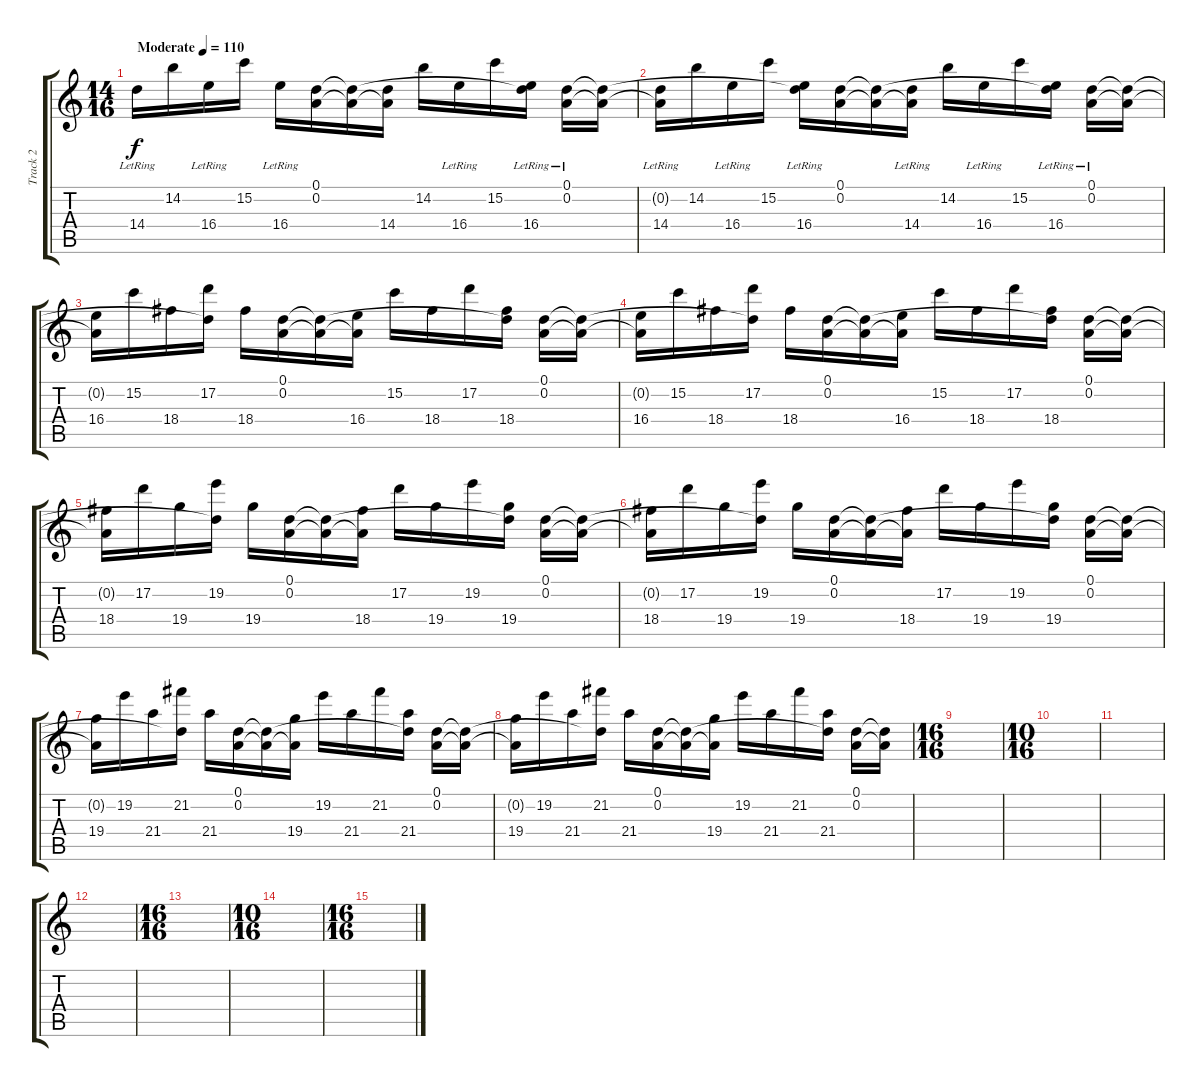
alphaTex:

\track ("Track 2" "Track 2") {instrument electricguitarjazz}
\staff {score tabs}
\tuning (D4 A3 F3 C3 G2 D2) {hide}
\ts (14 16)
\tempo (110 "Moderate")
\clef g2
\ks c
14.4{lr}.16{dy f instrument electricguitarjazz} 14.2.16 16.4{lr}.16 15.2.16 16.4{lr}.16 (0.1 0.2).16 (0.1{t} 0.2{t}).16 (0.2{t} 14.4).16 14.2.16 16.4{lr}.16 15.2.16 (0.1{t} 16.4{lr}).16 (0.1{lr} 0.2{lr}).16 (0.1{t} 0.2{t}).16 |
(0.2{t} 14.4{lr}).16 14.2.16 16.4{lr}.16 15.2.16 (0.1{t} 16.4{lr}).16 (0.1 0.2).16 (0.1{t} 0.2{t}).16 (0.2{t} 14.4{lr}).16 14.2.16 16.4{lr}.16 15.2.16 (0.1{t} 16.4{lr}).16 (0.1{lr} 0.2{lr}).16 (0.1{t} 0.2{t}).16 |
(0.2{t} 16.4).16 15.2.16 18.4.16 (0.1{t} 17.2).16 18.4.16 (0.1 0.2).16 (0.1{t} 0.2{t}).16 (0.2{t} 16.4).16 15.2.16 18.4.16 17.2.16 (0.1{t} 18.4).16 (0.1 0.2).16 (0.1{t} 0.2{t}).16 |
(0.2{t} 16.4).16 15.2.16 18.4.16 (0.1{t} 17.2).16 18.4.16 (0.1 0.2).16 (0.1{t} 0.2{t}).16 (0.2{t} 16.4).16 15.2.16 18.4.16 17.2.16 (0.1{t} 18.4).16 (0.1 0.2).16 (0.1{t} 0.2{t}).16 |
(0.2{t} 18.4).16 17.2.16 19.4.16 (0.1{t} 19.2).16 19.4.16 (0.1 0.2).16 (0.1{t} 0.2{t}).16 (0.2{t} 18.4).16 17.2.16 19.4.16 19.2.16 (0.1{t} 19.4).16 (0.1 0.2).16 (0.1{t} 0.2{t}).16 |
(0.2{t} 18.4).16 17.2.16 19.4.16 (0.1{t} 19.2).16 19.4.16 (0.1 0.2).16 (0.1{t} 0.2{t}).16 (0.2{t} 18.4).16 17.2.16 19.4.16 19.2.16 (0.1{t} 19.4).16 (0.1 0.2).16 (0.1{t} 0.2{t}).16 |
(0.2{t} 19.4).16 19.2.16 21.4.16 (0.1{t} 21.2).16 21.4.16 (0.1 0.2).16 (0.1{t} 0.2{t}).16 (0.2{t} 19.4).16 19.2.16 21.4.16 21.2.16 (0.1{t} 21.4).16 (0.1 0.2).16 (0.1{t} 0.2{t}).16 |
(0.2{t} 19.4).16 19.2.16 21.4.16 (0.1{t} 21.2).16 21.4.16 (0.1 0.2).16 (0.1{t} 0.2{t}).16 (0.2{t} 19.4).16 19.2.16 21.4.16 21.2.16 (0.1{t} 21.4).16 (0.1 0.2).16 (0.1{t} 0.2{t}).16 |
\ts (16 16)
|
\ts (10 16)
|
|
|
\ts (16 16)
|
\ts (10 16)
|
\ts (16 16)
